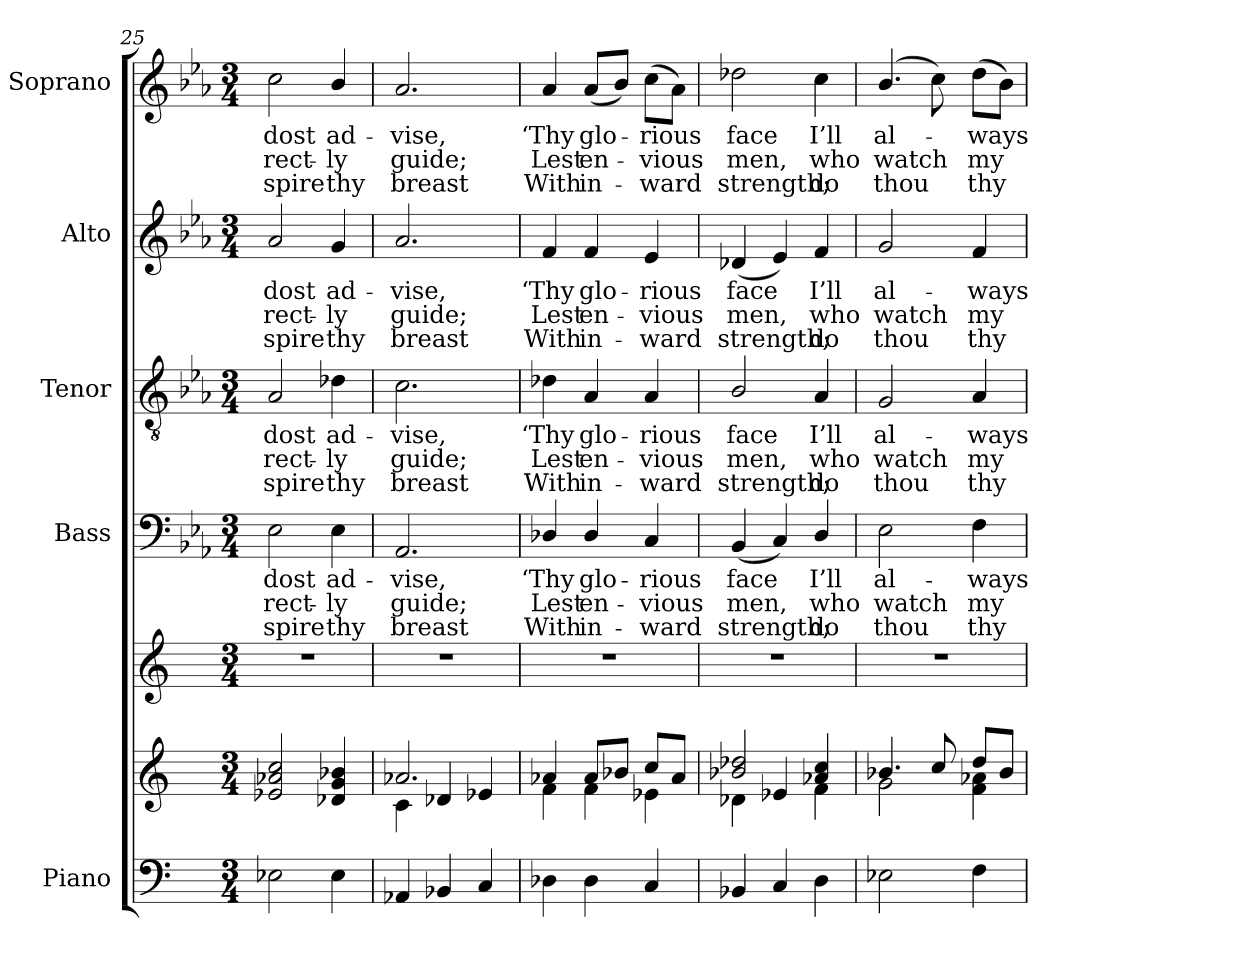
**kern	**kern	**kern	**kern	**text	**text	**text	**kern	**text	**text	**text	**kern	**text	**text	**text	**kern	**text	**text	**text
*part5	*part5	*part5	*part4	*part4	*part4	*part4	*part3	*part3	*part3	*part3	*part2	*part2	*part2	*part2	*part1	*part1	*part1	*part1
*staff7	*staff6	*staff5	*staff4	*staff4	*staff4	*staff4	*staff3	*staff3	*staff3	*staff3	*staff2	*staff2	*staff2	*staff2	*staff1	*staff1	*staff1	*staff1
*I"Piano	*	*	*I"Bass	*	*	*	*I"Tenor	*	*	*	*I"Alto	*	*	*	*I"Soprano	*	*	*
*I'Pno.	*	*	*I'B.	*	*	*	*I'T.	*	*	*	*I'A.	*	*	*	*I'S.	*	*	*
*clefF4	*clefG2	*clefG2	*clefF4	*	*	*	*clefGv2	*	*	*	*clefG2	*	*	*	*clefG2	*	*	*
*	*	*	*	*	*	*	*ITrd7c12	*	*	*	*	*	*	*	*	*	*	*
*k[]	*k[]	*k[]	*k[b-e-a-]	*	*	*	*k[b-e-a-]	*	*	*	*k[b-e-a-]	*	*	*	*k[b-e-a-]	*	*	*
*C:	*C:	*C:	*E-:	*	*	*	*E-:	*	*	*	*E-:	*	*	*	*E-:	*	*	*
*M3/4	*M3/4	*M3/4	*M3/4	*	*	*	*M3/4	*	*	*	*M3/4	*	*	*	*M3/4	*	*	*
=25	=25	=25	=25	=25	=25	=25	=25	=25	=25	=25	=25	=25	=25	=25	=25	=25	=25	=25
!	!	!LO:N:vis=1	!	!	!	!	!	!	!	!	!	!	!	!	!	!	!	!
!	!	!	!	!LO:LY:b:color=#000000	!LO:LY:b:color=#000000	!LO:LY:b:color=#000000	!	!	!	!	!	!	!	!	!	!	!	!
!	!	!	!	!	!	!	!	!LO:LY:b:color=#000000	!LO:LY:b:color=#000000	!LO:LY:b:color=#000000	!	!	!	!	!	!	!	!
!	!	!	!	!	!	!	!	!	!	!	!	!LO:LY:b:color=#000000	!LO:LY:b:color=#000000	!LO:LY:b:color=#000000	!	!	!	!
!	!	!	!	!	!	!	!	!	!	!	!	!	!	!	!	!LO:LY:b:color=#000000	!LO:LY:b:color=#000000	!LO:LY:b:color=#000000
2E-i\	2e-i/ 2a-i 2cci	2.r	2E-i\	dost	-rect-	-spire	2AA-i/	dost	-rect-	-spire	2a-i/	dost	-rect-	-spire	2cci\	dost	-rect-	-spire
!	!	!	!	!LO:LY:b:color=#000000	!LO:LY:b:color=#000000	!LO:LY:b:color=#000000	!	!	!	!	!	!	!	!	!	!	!	!
!	!	!	!	!	!	!	!	!LO:LY:b:color=#000000	!LO:LY:b:color=#000000	!LO:LY:b:color=#000000	!	!	!	!	!	!	!	!
!	!	!	!	!	!	!	!	!	!	!	!	!LO:LY:b:color=#000000	!LO:LY:b:color=#000000	!LO:LY:b:color=#000000	!	!	!	!
!	!	!	!	!	!	!	!	!	!	!	!	!	!	!	!	!LO:LY:b:color=#000000	!LO:LY:b:color=#000000	!LO:LY:b:color=#000000
4E-i\	4d-Xi/ 4gi 4b-i	.	4E-i\	ad-	-ly	thy	4D-Xi\	ad-	-ly	thy	4gi/	ad-	-ly	thy	4b-i/	ad-	-ly	thy
=26	=26	=26	=26	=26	=26	=26	=26	=26	=26	=26	=26	=26	=26	=26	=26	=26	=26	=26
*	*^	*	*	*	*	*	*	*	*	*	*	*	*	*	*	*	*	*
!	!	!	!LO:N:vis=1	!	!	!	!	!	!	!	!	!	!	!	!	!	!	!	!
!	!	!	!	!	!LO:LY:b:color=#000000	!LO:LY:b:color=#000000	!LO:LY:b:color=#000000	!	!	!	!	!	!	!	!	!	!	!	!
!	!	!	!	!	!	!	!	!	!LO:LY:b:color=#000000	!LO:LY:b:color=#000000	!LO:LY:b:color=#000000	!	!	!	!	!	!	!	!
!	!	!	!	!	!	!	!	!	!	!	!	!	!LO:LY:b:color=#000000	!LO:LY:b:color=#000000	!LO:LY:b:color=#000000	!	!	!	!
!	!	!	!	!	!	!	!	!	!	!	!	!	!	!	!	!	!LO:LY:b:color=#000000	!LO:LY:b:color=#000000	!LO:LY:b:color=#000000
4AA-i/	2.a-i/	4ci\	2.r	2.AA-i/	-vise,	guide;	breast	2.Ci\	-vise,	guide;	breast	2.a-i/	-vise,	guide;	breast	2.a-i/	-vise,	guide;	breast
4BB-i/	.	4d-Xi/	.	.	.	.	.	.	.	.	.	.	.	.	.	.	.	.	.
4Ci/	.	4e-i/	.	.	.	.	.	.	.	.	.	.	.	.	.	.	.	.	.
=27	=27	=27	=27	=27	=27	=27	=27	=27	=27	=27	=27	=27	=27	=27	=27	=27	=27	=27	=27
!	!	!	!LO:N:vis=1	!	!	!	!	!	!	!	!	!	!	!	!	!	!	!	!
!	!	!	!	!	!LO:LY:b:color=#000000	!LO:LY:b:color=#000000	!LO:LY:b:color=#000000	!	!	!	!	!	!	!	!	!	!	!	!
!	!	!	!	!	!	!	!	!	!LO:LY:b:color=#000000	!LO:LY:b:color=#000000	!LO:LY:b:color=#000000	!	!	!	!	!	!	!	!
!	!	!	!	!	!	!	!	!	!	!	!	!	!LO:LY:b:color=#000000	!LO:LY:b:color=#000000	!LO:LY:b:color=#000000	!	!	!	!
!	!	!	!	!	!	!	!	!	!	!	!	!	!	!	!	!	!LO:LY:b:color=#000000	!LO:LY:b:color=#000000	!LO:LY:b:color=#000000
4D-Xi\	4a-i/	4fi\	2.r	4D-Xi/	‘Thy	Lest	With	4D-Xi\	‘Thy	Lest	With	4fi/	‘Thy	Lest	With	4a-i/	‘Thy	Lest	With
!	!	!	!	!	!LO:LY:b:color=#000000	!LO:LY:b:color=#000000	!LO:LY:b:color=#000000	!	!	!	!	!	!	!	!	!	!	!	!
!	!	!	!	!	!	!	!	!	!LO:LY:b:color=#000000	!LO:LY:b:color=#000000	!LO:LY:b:color=#000000	!	!	!	!	!	!	!	!
!	!	!	!	!	!	!	!	!	!	!	!	!	!LO:LY:b:color=#000000	!LO:LY:b:color=#000000	!LO:LY:b:color=#000000	!	!	!	!
!	!	!	!	!	!	!	!	!	!	!	!	!	!	!	!	!	!LO:LY:b:color=#000000	!LO:LY:b:color=#000000	!LO:LY:b:color=#000000
4D-i\	8a-i/L	4fi\	.	4D-i/	glo-	en-	in-	4AA-i/	glo-	en-	in-	4fi/	glo-	en-	in-	(8a-i/L	glo-	en-	in-
.	8b-i/J	.	.	.	.	.	.	.	.	.	.	.	.	.	.	8b-i/J)	.	.	.
!	!	!	!	!	!LO:LY:b:color=#000000	!LO:LY:b:color=#000000	!LO:LY:b:color=#000000	!	!	!	!	!	!	!	!	!	!	!	!
!	!	!	!	!	!	!	!	!	!LO:LY:b:color=#000000	!LO:LY:b:color=#000000	!LO:LY:b:color=#000000	!	!	!	!	!	!	!	!
!	!	!	!	!	!	!	!	!	!	!	!	!	!LO:LY:b:color=#000000	!LO:LY:b:color=#000000	!LO:LY:b:color=#000000	!	!	!	!
!	!	!	!	!	!	!	!	!	!	!	!	!	!	!	!	!	!LO:LY:b:color=#000000	!LO:LY:b:color=#000000	!LO:LY:b:color=#000000
4Ci/	8cci/L	4e-i\	.	4Ci/	-rious	-vious	-ward	4AA-i/	-rious	-vious	-ward	4e-i/	-rious	-vious	-ward	(8cci\L	-rious	-vious	-ward
.	8a-i/J	.	.	.	.	.	.	.	.	.	.	.	.	.	.	8a-i\J)	.	.	.
=28	=28	=28	=28	=28	=28	=28	=28	=28	=28	=28	=28	=28	=28	=28	=28	=28	=28	=28	=28
!	!	!	!LO:N:vis=1	!	!	!	!	!	!	!	!	!	!	!	!	!	!	!	!
!	!	!	!	!	!LO:LY:b:color=#000000	!LO:LY:b:color=#000000	!LO:LY:b:color=#000000	!	!	!	!	!	!	!	!	!	!	!	!
!	!	!	!	!	!	!	!	!	!LO:LY:b:color=#000000	!LO:LY:b:color=#000000	!LO:LY:b:color=#000000	!	!	!	!	!	!	!	!
!	!	!	!	!	!	!	!	!	!	!	!	!	!LO:LY:b:color=#000000	!LO:LY:b:color=#000000	!LO:LY:b:color=#000000	!	!	!	!
!	!	!	!	!	!	!	!	!	!	!	!	!	!	!	!	!	!LO:LY:b:color=#000000	!LO:LY:b:color=#000000	!LO:LY:b:color=#000000
4BB-i/	2b-i/ 2dd-Xi	4d-Xi\	2.r	(4BB-i/	face	men,	strength;	2BB-i/	face	men,	strength;	(4d-Xi/	face	men,	strength;	2dd-Xi\	face	men,	strength;
4Ci/	.	4e-i/	.	4Ci/)	.	.	.	.	.	.	.	4e-i/)	.	.	.	.	.	.	.
!	!	!	!	!	!LO:LY:b:color=#000000	!LO:LY:b:color=#000000	!LO:LY:b:color=#000000	!	!	!	!	!	!	!	!	!	!	!	!
!	!	!	!	!	!	!	!	!	!LO:LY:b:color=#000000	!LO:LY:b:color=#000000	!LO:LY:b:color=#000000	!	!	!	!	!	!	!	!
!	!	!	!	!	!	!	!	!	!	!	!	!	!LO:LY:b:color=#000000	!LO:LY:b:color=#000000	!LO:LY:b:color=#000000	!	!	!	!
!	!	!	!	!	!	!	!	!	!	!	!	!	!	!	!	!	!LO:LY:b:color=#000000	!LO:LY:b:color=#000000	!LO:LY:b:color=#000000
4Di\	4a-i/ 4cci	4fi\	.	4Di/	I’ll	who	do	4AA-i/	I’ll	who	do	4fi/	I’ll	who	do	4cci\	I’ll	who	do
!!LO:LB:g=z
=29	=29	=29	=29	=29	=29	=29	=29	=29	=29	=29	=29	=29	=29	=29	=29	=29	=29	=29	=29
!	!	!	!LO:N:vis=1	!	!	!	!	!	!	!	!	!	!	!	!	!	!	!	!
!	!	!	!	!	!LO:LY:b:color=#000000	!LO:LY:b:color=#000000	!LO:LY:b:color=#000000	!	!	!	!	!	!	!	!	!	!	!	!
!	!	!	!	!	!	!	!	!	!LO:LY:b:color=#000000	!LO:LY:b:color=#000000	!LO:LY:b:color=#000000	!	!	!	!	!	!	!	!
!	!	!	!	!	!	!	!	!	!	!	!	!	!LO:LY:b:color=#000000	!LO:LY:b:color=#000000	!LO:LY:b:color=#000000	!	!	!	!
!	!	!	!	!	!	!	!	!	!	!	!	!	!	!	!	!	!LO:LY:b:color=#000000	!LO:LY:b:color=#000000	!LO:LY:b:color=#000000
2E-i\	4.b-i/	2gi\	2.r	2E-i\	al-	watch	thou	2GGi/	al-	watch	thou	2gi/	al-	watch	thou	(4.b-i/	al-	watch	thou
.	8cci/	.	.	.	.	.	.	.	.	.	.	.	.	.	.	8cci\)	.	.	.
!	!	!	!	!	!LO:LY:b:color=#000000	!LO:LY:b:color=#000000	!LO:LY:b:color=#000000	!	!	!	!	!	!	!	!	!	!	!	!
!	!	!	!	!	!	!	!	!	!LO:LY:b:color=#000000	!LO:LY:b:color=#000000	!LO:LY:b:color=#000000	!	!	!	!	!	!	!	!
!	!	!	!	!	!	!	!	!	!	!	!	!	!LO:LY:b:color=#000000	!LO:LY:b:color=#000000	!LO:LY:b:color=#000000	!	!	!	!
!	!	!	!	!	!	!	!	!	!	!	!	!	!	!	!	!	!LO:LY:b:color=#000000	!LO:LY:b:color=#000000	!LO:LY:b:color=#000000
4Fi\	8ddi/L	4fi\ 4a-i	.	4Fi\	-ways	my	thy	4AA-i/	-ways	my	thy	4fi/	-ways	my	thy	(8ddi\L	-ways	my	thy
.	8b-i/J	.	.	.	.	.	.	.	.	.	.	.	.	.	.	8b-i\J)	.	.	.
*	*v	*v	*	*	*	*	*	*	*	*	*	*	*	*	*	*	*	*	*
=	=	=	=	=	=	=	=	=	=	=	=	=	=	=	=	=	=	=
*-	*-	*-	*-	*-	*-	*-	*-	*-	*-	*-	*-	*-	*-	*-	*-	*-	*-	*-
